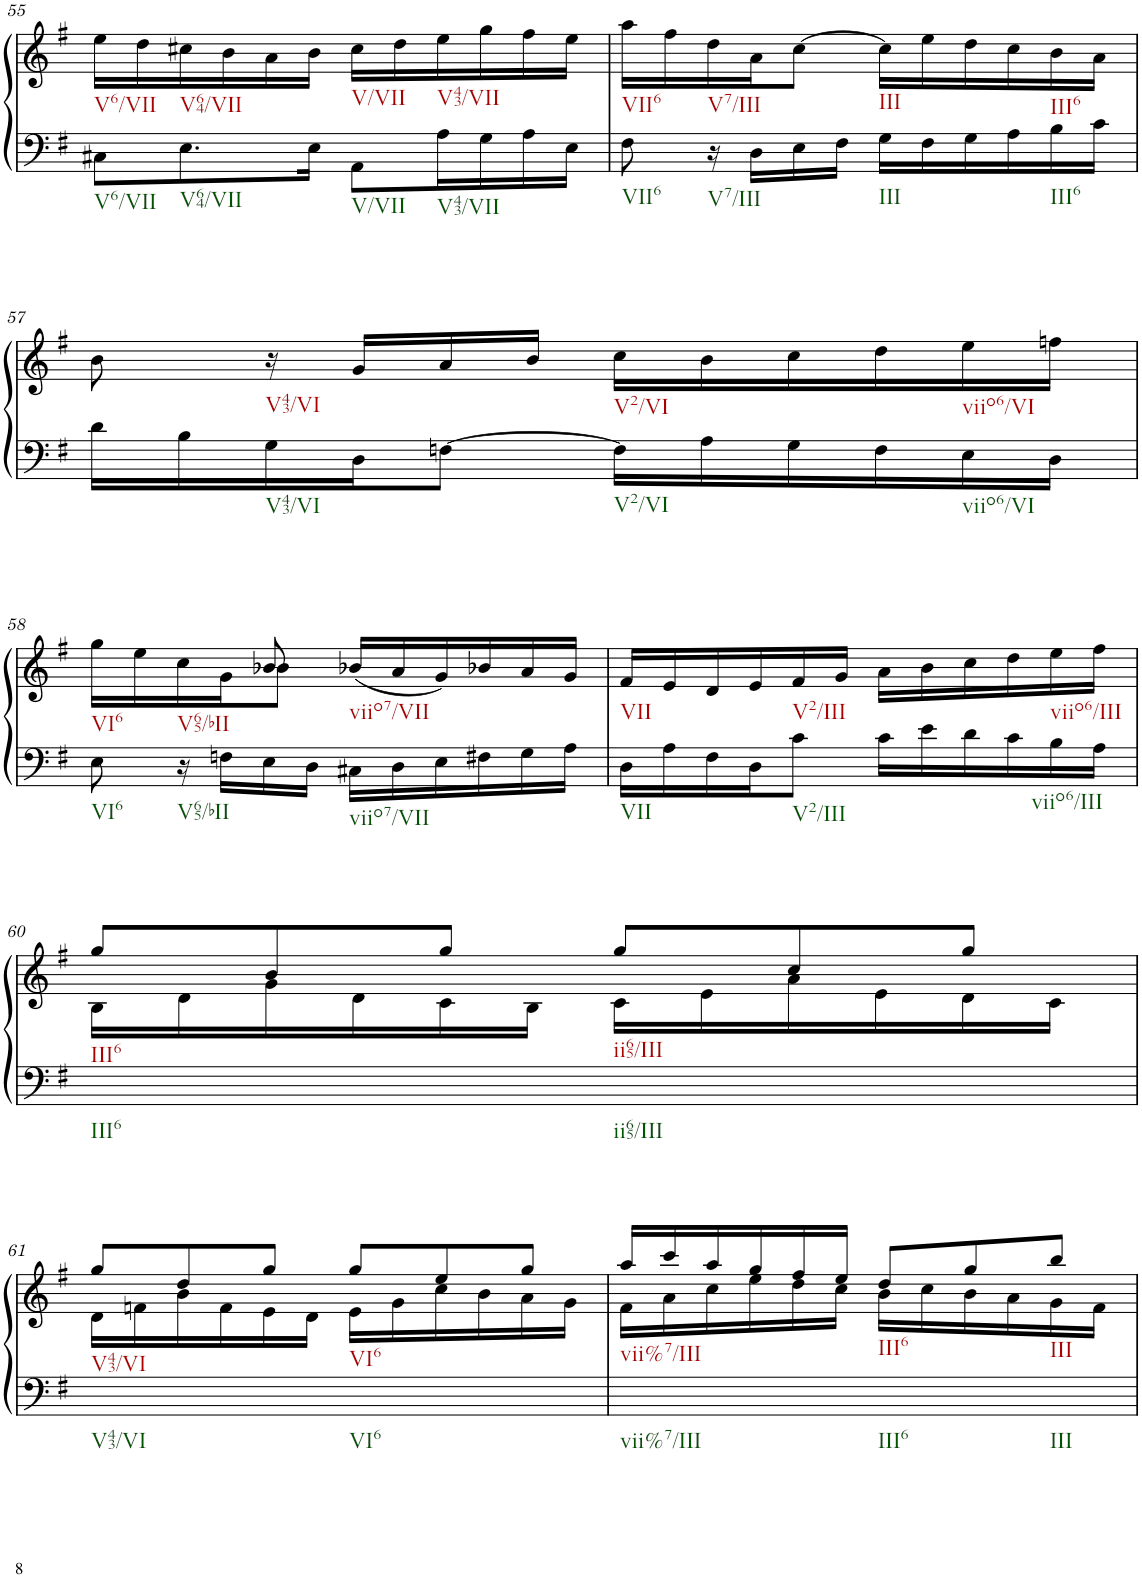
**kern	**kern
*part1	*part1
*staff2	*staff1
*I"unbenannt9	*
!!LO:PB:g=z
*clefF4	*clefG2
*k[f#]	*k[f#]
*M6/8	*M6/8
=55	=55
8C#X\L	16ee\LL
.	16dd\
8.E\	16cc#X\
.	16b\
.	16a\
16E\Jk	16b\JJ
8AA\L	16cc#\LL
.	16dd\
16A\L	16ee\
16G\	16gg\
16A\	16ff#\
16E\JJ	16ee\JJ
=56	=56
8F#\	16aa\LL
.	16ff#\
16r	16dd\
16D\LL	16a\J
16E\	[8cc\J
16F#\JJ	.
16G\LL	16cc\LL]
16F#\	16ee\
16G\	16dd\
16A\	16cc\
16B\	16b\
16c\JJ	16a\JJ
!!LO:LB:g=z
=57	=57
16d\LL	8b\
16B\	.
16G\	16r
16D\J	16g/LL
[8Fn\J	16a/
.	16b/JJ
16F\LL]	16cc\LL
16A\	16b\
16G\	16cc\
16F\	16dd\
16E\	16ee\
16D\JJ	16ffn\JJ
!!LO:LB:g=z
=58	=58
*	*^
8E\	4ryy	16gg\LL
.	.	16ee\
16r	.	16cc\
16Fn\LL	.	16g\J
16E\	8b/	8b-X\J
16D\JJ	.	.
16C#X\LL	(16b-X/LL	4.ryy
16D\	16a/	.
16E\	16g/)	.
16F#X\	16b-X/	.
16G\	16a/	.
16A\JJ	16g/JJ	.
=59	=59	=59
16D\LL	16f#/LL	4.ryy
16A\	16e/	.
16F#\	16d/	.
16D\J	16e/	.
8c\J	16f#/	.
.	16g/JJ	.
16c\LL	8ryy	16a\LL
16e\	.	16b\
16d\	4ryy	16cc\
16c\	.	16dd\
16B\	.	16ee\
16A\JJ	.	16ff#\JJ
!!LO:LB:g=z	!!
=60	=60	=60
4ryy	8gg/L	16B\LL
.	.	16d\
.	8b/	16g\
.	.	16d\
4ryy	8gg/J	16c\
.	.	16B\JJ
.	8gg/L	16c\LL
.	.	16e\
4ryy	8cc/	16a\
.	.	16e\
.	8gg/J	16d\
.	.	16c\JJ
!!LO:LB:g=z	!!
=61	=61	=61
2.ryy	8gg/L	16d\LL
.	.	16fn\
.	8dd/	16b\
.	.	16f\
.	8gg/J	16e\
.	.	16d\JJ
.	8gg/L	16e\LL
.	.	16g\
.	8ee/	16cc\
.	.	16b\
.	8gg/J	16a\
.	.	16g\JJ
=62	=62	=62
2.ryy	16aa/LL	16f#\LL
.	16ccc/	16a\
.	16aa/	16cc\
.	16gg/	16ee\
.	16ff#/	16dd\
.	16ee/JJ	16cc\JJ
.	8dd/L	16b\LL
.	.	16cc\
.	8gg/	16b\
.	.	16a\
.	8bb/J	16g\
.	.	16f#\JJ
*	*v	*v
=	=
*-	*-
